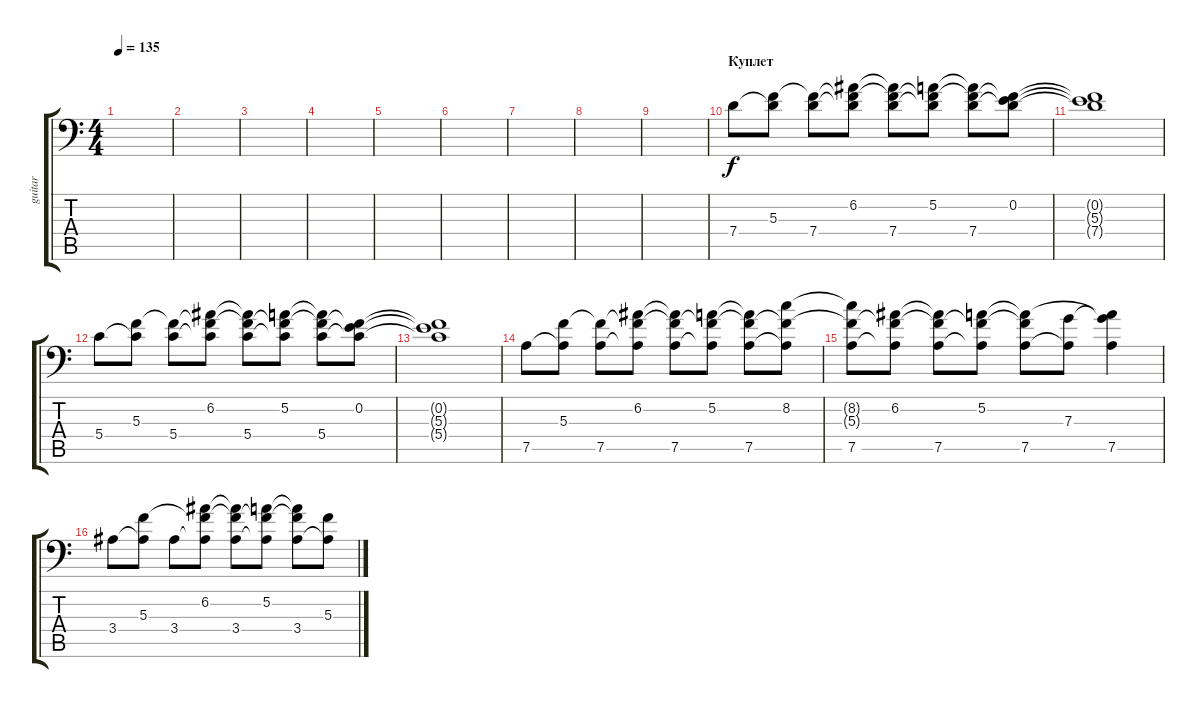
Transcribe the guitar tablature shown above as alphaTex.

\track ("guitar" "guitar") {instrument acousticguitarsteel}
\staff {score tabs}
\tuning (A3 E3 C3 G2 D2 G1) {hide}
\ts (4 4)
\tempo 135
\clef f4
\ks c
|
|
|
|
|
|
|
|
|
\section ("" "Куплет")
7.4.8 (5.3 7.4{t}).8 (5.3{t} 7.4).8 (6.2 5.3{t} 7.4{t}).8 (6.2{t} 5.3{t} 7.4).8 (5.2 5.3{t} 7.4{t}).8 (5.2{t} 5.3{t} 7.4).8 (0.2 5.3{t} 7.4{t}).8 |
(0.2{t} 5.3{t} 7.4{t}).1 |
5.4.8 (5.3 5.4{t}).8 (5.3{t} 5.4).8 (6.2 5.3{t} 5.4{t}).8 (6.2{t} 5.3{t} 5.4).8 (5.2 5.3{t} 5.4{t}).8 (5.2{t} 5.3{t} 5.4).8 (0.2 5.3{t} 5.4{t}).8 |
(0.2{t} 5.3{t} 5.4{t}).1 |
7.5.8 (5.3 7.5{t}).8 (5.3{t} 7.5).8 (6.2 5.3{t} 7.5{t}).8 (6.2{t} 5.3{t} 7.5).8 (5.2 5.3{t} 7.5{t}).8 (5.2{t} 5.3{t} 7.5).8 (8.2 5.3{t} 7.5{t}).8 |
(8.2{t} 5.3{t} 7.5).8 (6.2 5.3{t} 7.5{t}).8 (6.2{t} 5.3{t} 7.5).8 (5.2 5.3{t} 7.5{t}).8 (5.2{t} 5.3{t} 7.5).8 (7.3 7.5{t}).8 (5.2{t} 7.3{t} 7.5).4 |
3.4.8 (5.3 3.4{t}).8 3.4.8 (6.2 5.3{t} 3.4{t}).8 (6.2{t} 5.3{t} 3.4).8 (5.2 5.3{t} 3.4{t}).8 (5.2{t} 5.3{t} 3.4).8 (5.3 3.4{t}).8
